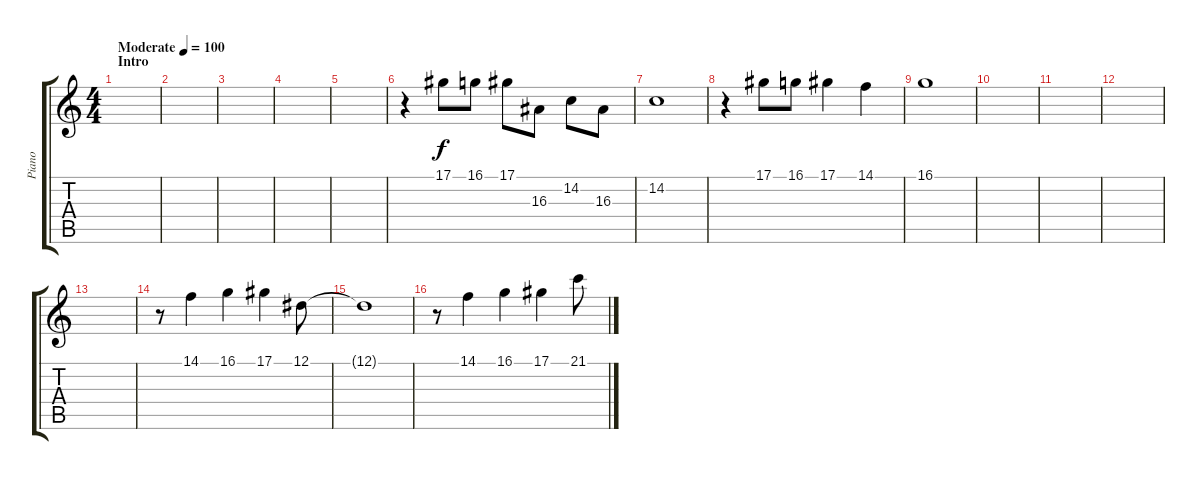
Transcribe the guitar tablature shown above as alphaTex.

\track ("Piano" "Piano") {instrument acousticgrandpiano}
\staff {score tabs}
\tuning (Eb4 Bb3 Gb3 Db3 Ab2 Db2) {hide}
\ts (4 4)
\section ("" "Intro")
\tempo (100 "Moderate")
\clef g2
\ks c
|
|
|
|
|
r.4 17.1.8 16.1.8 17.1.8 16.3.8 14.2.8 16.3.8 |
14.2.1 |
r.4 17.1.8 16.1.8 17.1.4 14.1.4 |
16.1.1 |
|
|
|
|
r.8 14.1.4 16.1.4 17.1.4 12.1.8 |
12.1{t}.1 |
r.8 14.1.4 16.1.4 17.1.4 21.1.8
